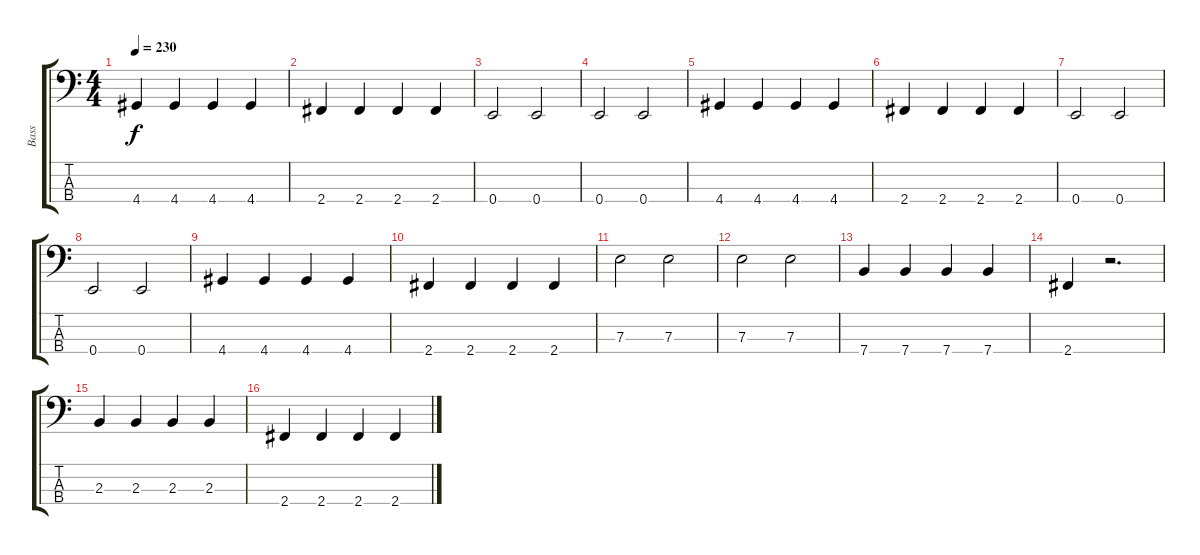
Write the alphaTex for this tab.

\track ("Bass" "Bass") {instrument electricbasspick}
\staff {score tabs}
\tuning (G2 D2 A1 E1) {hide}
\ts (4 4)
\tempo 230
\clef f4
\ks c
4.4.4{dy f} 4.4.4 4.4.4 4.4.4 |
2.4.4 2.4.4 2.4.4 2.4.4 |
0.4.2 0.4.2 |
0.4.2 0.4.2 |
4.4.4 4.4.4 4.4.4 4.4.4 |
2.4.4 2.4.4 2.4.4 2.4.4 |
0.4.2 0.4.2 |
0.4.2 0.4.2 |
4.4.4 4.4.4 4.4.4 4.4.4 |
2.4.4 2.4.4 2.4.4 2.4.4 |
7.3.2 7.3.2 |
7.3.2 7.3.2 |
7.4.4 7.4.4 7.4.4 7.4.4 |
2.4.4 r.2{d} |
2.3.4 2.3.4 2.3.4 2.3.4 |
2.4.4 2.4.4 2.4.4 2.4.4
